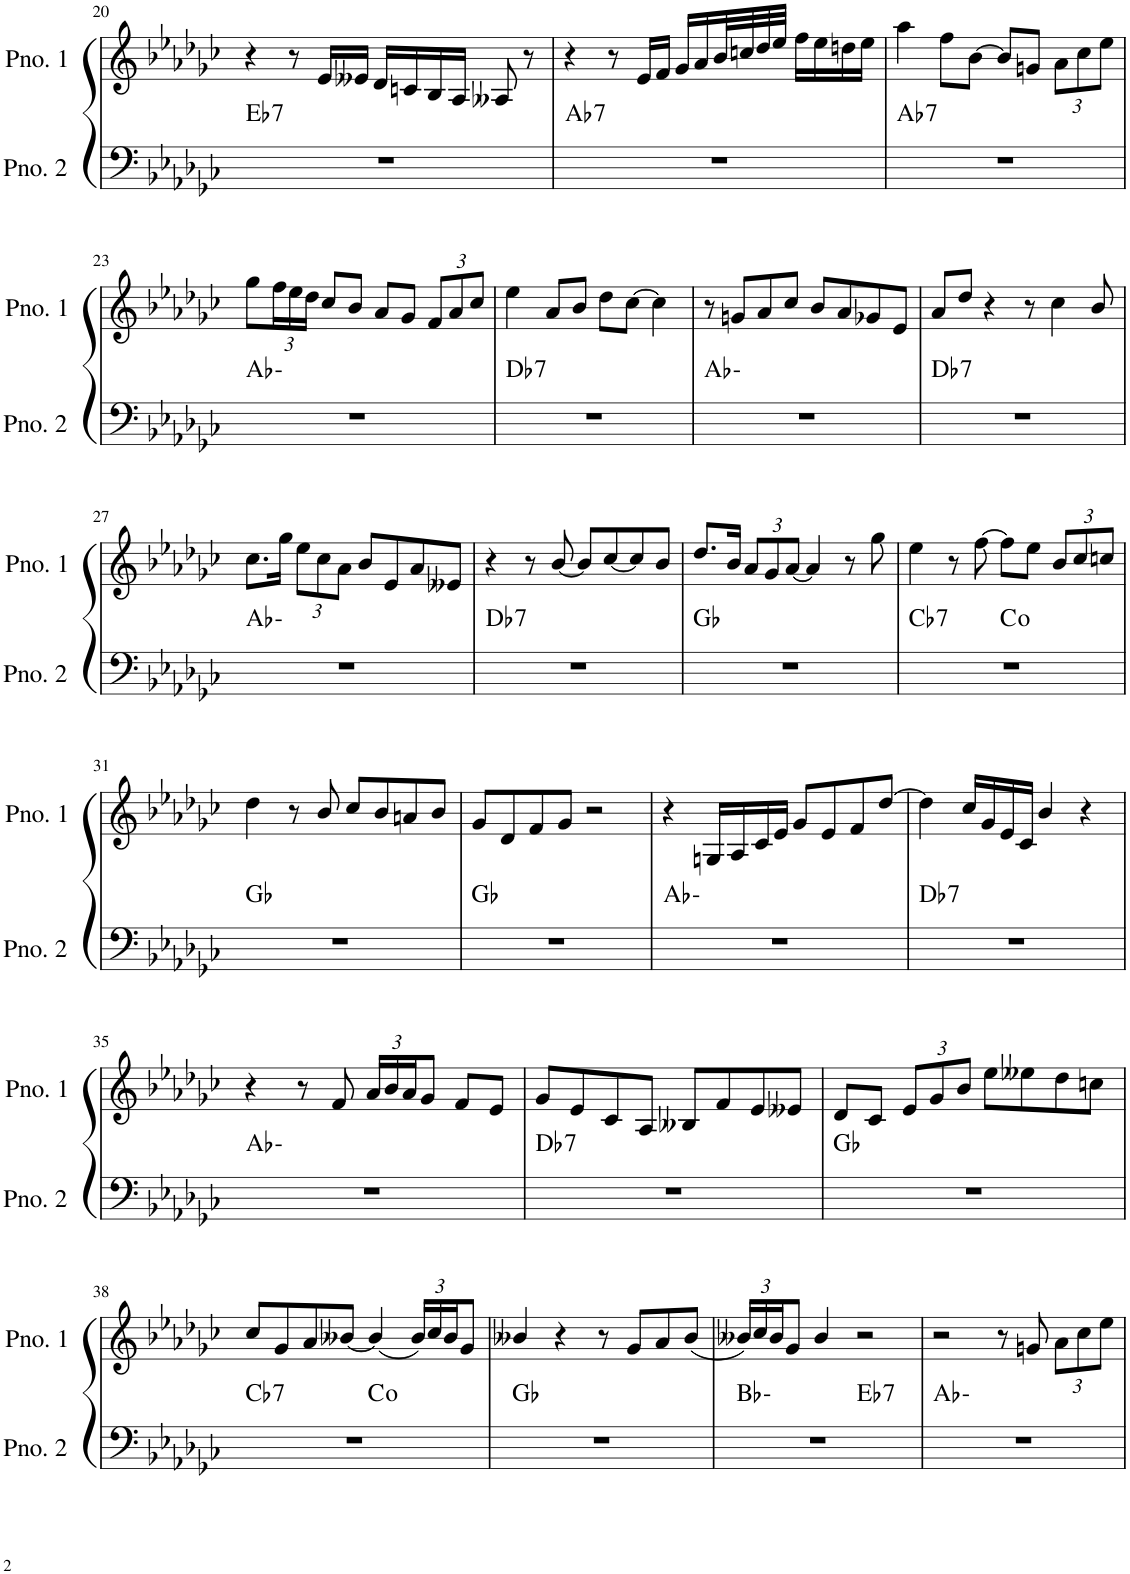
**kern	**harte	**kern
*part2	*part2	*part1
*staff2	*	*staff1
*I"ピアノ 2	*	*I"ピアノ 1
!!LO:PB:g=z
*clefF4	*	*clefG2
*k[b-e-a-d-g-c-]	*	*k[b-e-a-d-g-c-]
*M4/4	*	*M4/4
=20	=20	=20
!	!LO:H:kt=7	!
1r	Eb:7	4r
.	.	8r
.	.	16e-/LL
.	.	16e--X/JJ
.	.	16d-/LL
.	.	16cn/
.	.	16B-/
.	.	16A-/JJ
.	.	8A--X/
.	.	8r
=21	=21	=21
!	!LO:H:kt=7	!
1r	Ab:7	4r
.	.	8r
.	.	16e-/LL
.	.	16f/JJ
.	.	16g-/LL
.	.	16a-/
.	.	32b-/L
.	.	32ccn/
.	.	32dd-/
.	.	32ee-/JJJ
.	.	16ff\LL
.	.	16ee-\
.	.	16ddn\
.	.	16ee-\JJ
=22	=22	=22
!	!LO:H:kt=7	!
1r	Ab:7	4aa-\
.	.	8ff\L
.	.	[8b-\J
.	.	8b-/L]
.	.	8gn/J
*	*	*Xbrackettup
.	.	12a-\L
.	.	12cc-\
.	.	12ee-\J
!!LO:LB:g=z
=23	=23	=23
1r	Ab:min	8gg-\L
.	.	24ff\L
.	.	24ee-\
.	.	24dd-\JJ
.	.	8cc-/L
.	.	8b-/J
.	.	8a-/L
.	.	8g-/J
.	.	12f/L
.	.	12a-/
.	.	12cc-/J
=24	=24	=24
!	!LO:H:kt=7	!
1r	Db:7	4ee-\
.	.	8a-/L
.	.	8b-/J
.	.	8dd-\L
.	.	[8cc-\J
.	.	4cc-\]
=25	=25	=25
1r	Ab:min	8r
.	.	8gn/L
.	.	8a-/
.	.	8cc-/J
.	.	8b-/L
.	.	8a-/
.	.	8g-X/
.	.	8e-/J
=26	=26	=26
!	!LO:H:kt=7	!
1r	Db:7	8a-/L
.	.	8dd-/J
.	.	4r
.	.	8r
.	.	4cc-\
.	.	8b-/
!!LO:LB:g=z
=27	=27	=27
1r	Ab:min	8.cc-\L
.	.	16gg-\Jk
.	.	12ee-\L
.	.	12cc-\
.	.	12a-\J
.	.	8b-/L
.	.	8e-/
.	.	8a-/
.	.	8e--X/J
=28	=28	=28
!	!LO:H:kt=7	!
1r	Db:7	4r
.	.	8r
.	.	[8b-/
.	.	8b-/L]
.	.	[8cc-/
.	.	8cc-/]
.	.	8b-/J
=29	=29	=29
1r	Gb:maj	8.dd-/L
.	.	16b-/Jk
.	.	12a-/L
.	.	12g-/
.	.	[12a-/J
.	.	4a-/]
.	.	8r
.	.	8gg-\
=30	=30	=30
!	!LO:H:kt=7	!
*^	*	*
1r	2ryy	Cb:7	4ee-\
.	.	.	8r
.	.	.	[8ff\
.	2ryy	C:dim	8ff\L]
.	.	.	8ee-\J
.	.	.	12b-/L
.	.	.	12cc-/
.	.	.	12ccn/J
*v	*v	*	*
!!LO:LB:g=z
=31	=31	=31
1r	Gb:maj	4dd-\
.	.	8r
.	.	8b-/
.	.	8cc-/L
.	.	8b-/
.	.	8an/
.	.	8b-/J
=32	=32	=32
1r	Gb:maj	8g-/L
.	.	8d-/
.	.	8f/
.	.	8g-/J
.	.	2r
=33	=33	=33
1r	Ab:min	4r
.	.	16Gn/LL
.	.	16A-/
.	.	16c-/
.	.	16e-/JJ
.	.	8g-/L
.	.	8e-/
.	.	8f/
.	.	[8dd-/J
=34	=34	=34
!	!LO:H:kt=7	!
1r	Db:7	4dd-\]
.	.	16cc-/LL
.	.	16g-/
.	.	16e-/
.	.	16c-/JJ
.	.	4b-/
.	.	4r
!!LO:LB:g=z
=35	=35	=35
1r	Ab:min	4r
.	.	8r
.	.	8f/
.	.	24a-/LL
.	.	24b-/
.	.	24a-/J
.	.	8g-/J
.	.	8f/L
.	.	8e-/J
=36	=36	=36
!	!LO:H:kt=7	!
1r	Db:7	8g-/L
.	.	8e-/
.	.	8c-/
.	.	8A-/J
.	.	8B--X/L
.	.	8f/
.	.	8e-/
.	.	8e--X/J
=37	=37	=37
1r	Gb:maj	8d-/L
.	.	8c-/J
.	.	12e-/L
.	.	12g-/
.	.	12b-/J
.	.	8ee-\L
.	.	8ee--X\
.	.	8dd-\
.	.	8ccn\J
!!LO:LB:g=z
=38	=38	=38
!	!LO:H:kt=7	!
*^	*	*
1r	2ryy	Cb:7	8cc-/L
.	.	.	8g-/
.	.	.	8a-/
.	.	.	[8b--X/J
.	2ryy	C:dim	(4b--/]
.	.	.	24b--/LL)
.	.	.	24cc-/
.	.	.	24b--/J
.	.	.	8g-/J
*v	*v	*	*
=39	=39	=39
1r	Gb:maj	4b--X/
.	.	4r
.	.	8r
.	.	8g-/L
.	.	8a-/
.	.	(8b--/J
=40	=40	=40
*^	*	*
1r	2ryy	Bb:min	24b--X/LL)
.	.	.	24cc-/
.	.	.	24b--/J
.	.	.	8g-/J
.	.	.	4b--/
!	!	!LO:H:kt=7	!
.	2ryy	Eb:7	2r
*v	*v	*	*
=41	=41	=41
1r	Ab:min	2r
.	.	8r
.	.	8gn/
.	.	12a-\L
.	.	12cc-\
.	.	12ee-\J
=	=	=
*-	*-	*-
